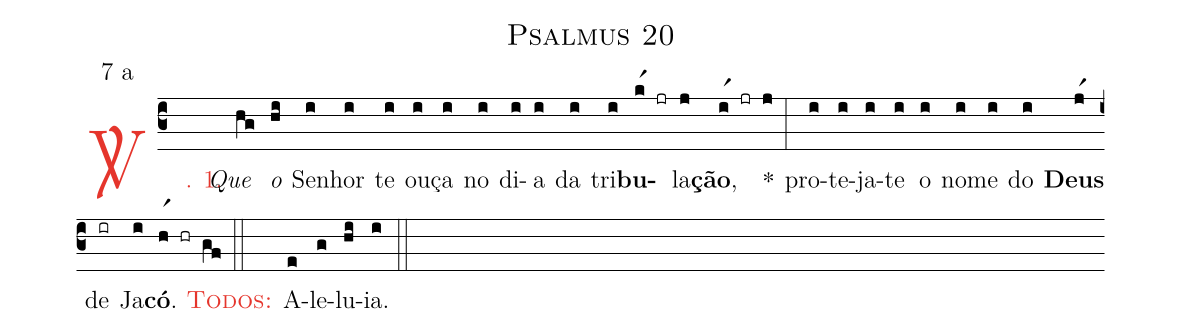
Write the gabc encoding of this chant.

name: Psalmus 20;
mode: 7;
mode-differentia: a;
%%
(c3)

<c><sp>V/</sp>. 1.</c>() <i>Que</i>(hg) <i>o</i>(hi) Se(i)nhor(i) te(i) ou(i)ça(i) no(i) di(i)a(i) da(i) tri(i)<b>bu</b>(kr1 jr)la(j)<b>ção</b>,(ir1 jr j) *(:) pro(i)te(i)ja-(i)te(i) o(i) no(i)me(i) do(i) <b>Deus</b>(jr1) de(ir) Ja(i)<b>có</b>.(hr1 hr gf)

(::)

<nlba><c><sc>Todos:</sc></c>() A</nlba>(e)le(g)lu(hi)ia.(i)

(::)
